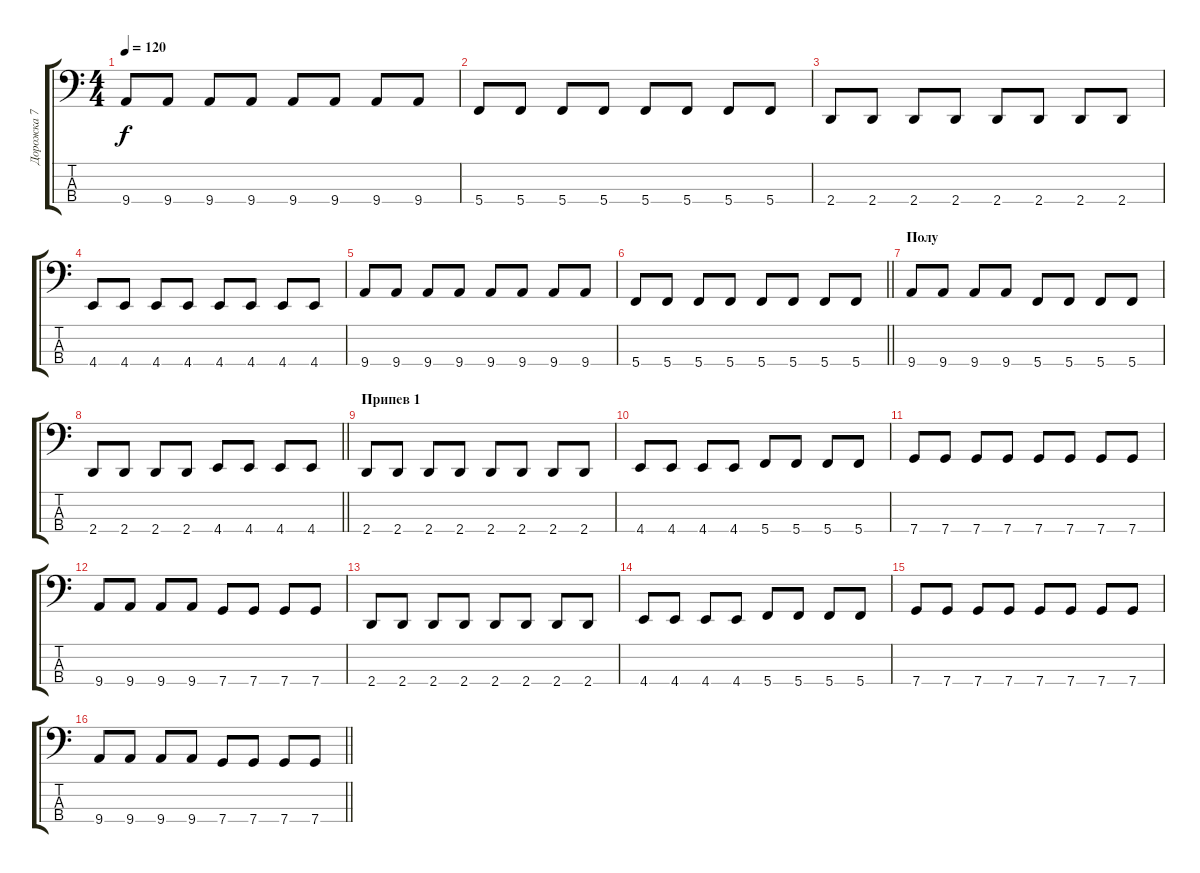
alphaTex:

\track ("Дорожка 7" "Дорожка 7") {instrument electricbassfinger}
\staff {score tabs}
\tuning (F2 C2 G1 C1) {hide}
\ts (4 4)
\tempo 120
\clef f4
\ks c
9.4.8{dy f} 9.4.8 9.4.8 9.4.8 9.4.8 9.4.8 9.4.8 9.4.8 |
5.4.8 5.4.8 5.4.8 5.4.8 5.4.8 5.4.8 5.4.8 5.4.8 |
2.4.8 2.4.8 2.4.8 2.4.8 2.4.8 2.4.8 2.4.8 2.4.8 |
4.4.8 4.4.8 4.4.8 4.4.8 4.4.8 4.4.8 4.4.8 4.4.8 |
9.4.8 9.4.8 9.4.8 9.4.8 9.4.8 9.4.8 9.4.8 9.4.8 |
\barLineRight lightlight
5.4.8 5.4.8 5.4.8 5.4.8 5.4.8 5.4.8 5.4.8 5.4.8 |
\section ("" "Полу")
9.4.8 9.4.8 9.4.8 9.4.8 5.4.8 5.4.8 5.4.8 5.4.8 |
\barLineRight lightlight
2.4.8 2.4.8 2.4.8 2.4.8 4.4.8 4.4.8 4.4.8 4.4.8 |
\section ("" "Припев 1")
2.4.8 2.4.8 2.4.8 2.4.8 2.4.8 2.4.8 2.4.8 2.4.8 |
4.4.8 4.4.8 4.4.8 4.4.8 5.4.8 5.4.8 5.4.8 5.4.8 |
7.4.8 7.4.8 7.4.8 7.4.8 7.4.8 7.4.8 7.4.8 7.4.8 |
9.4.8 9.4.8 9.4.8 9.4.8 7.4.8 7.4.8 7.4.8 7.4.8 |
2.4.8 2.4.8 2.4.8 2.4.8 2.4.8 2.4.8 2.4.8 2.4.8 |
4.4.8 4.4.8 4.4.8 4.4.8 5.4.8 5.4.8 5.4.8 5.4.8 |
7.4.8 7.4.8 7.4.8 7.4.8 7.4.8 7.4.8 7.4.8 7.4.8 |
\barLineRight lightlight
9.4.8 9.4.8 9.4.8 9.4.8 7.4.8 7.4.8 7.4.8 7.4.8
